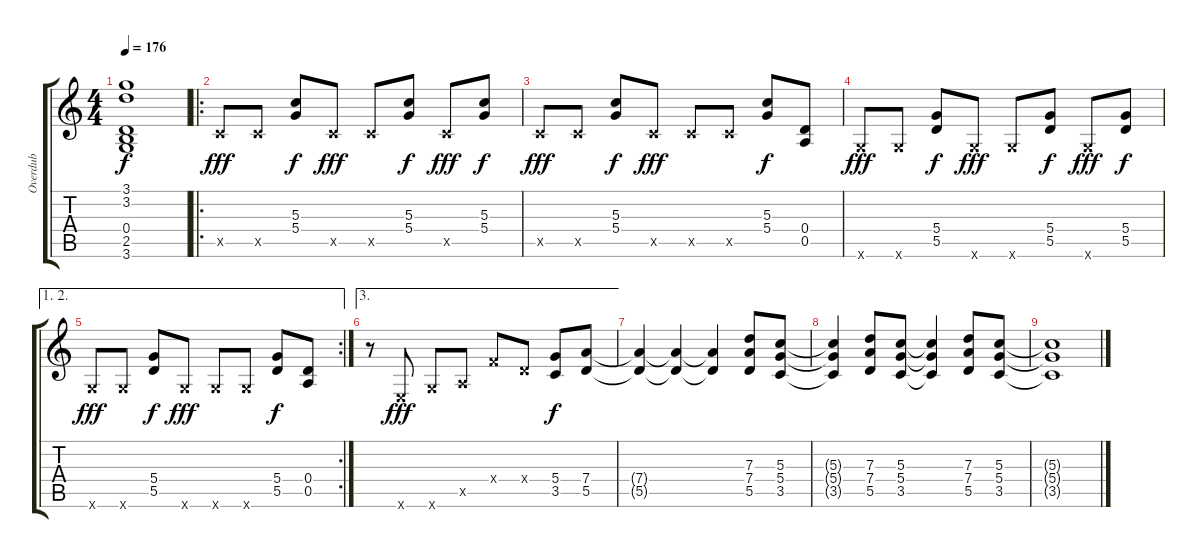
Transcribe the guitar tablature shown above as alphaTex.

\track ("Overdub" "Overdub") {instrument fretlessbass}
\staff {score tabs}
\tuning (E4 B3 G3 D3 A2 E2) {hide}
\ts (4 4)
\tempo 176
\clef g2
\ks c
(3.1{t} 3.2 0.4{t} 2.5{t} 3.6{t}).1{dy f} |
\ro
3.5{x}.8{dy fff} 3.5{x}.8 (5.3 5.4).8{dy f} 3.5{x}.8{dy fff} 3.5{x}.8 (5.3 5.4).8{dy f} 3.5{x}.8{dy fff} (5.3 5.4).8{dy f} |
3.5{x}.8{dy fff} 3.5{x}.8 (5.3 5.4).8{dy f} 3.5{x}.8{dy fff} 3.5{x}.8 3.5{x}.8 (5.3 5.4).8{dy f} (0.4 0.5).8 |
3.6{x}.8{dy fff} 3.6{x}.8 (5.4 5.5).8{dy f} 3.6{x}.8{dy fff} 3.6{x}.8 (5.4 5.5).8{dy f} 3.6{x}.8{dy fff} (5.4 5.5).8{dy f} |
\ae (1 2)
\rc 2
3.6{x}.8{dy fff} 3.6{x}.8 (5.4 5.5).8{dy f} 3.6{x}.8{dy fff} 3.6{x}.8 3.6{x}.8 (5.4 5.5).8{dy f} (0.4 0.5).8 |
\ae 3
r.8 0.6{x}.8{dy fff} 3.6{x}.8 0.5{x}.8 3.4{x}.8 0.4{x}.8 (5.4 3.5).8{dy f} (7.4 5.5).8 |
(7.4{t} 5.5{t}).4 (7.4{t} 5.5{t}).4 (7.4{t} 5.5{t}).4 (7.3 7.4 5.5).8 (5.3 5.4 3.5).8 |
(5.3{t} 5.4{t} 3.5{t}).4 (7.3 7.4 5.5).8 (5.3 5.4 3.5).8 (5.3{t} 5.4{t} 3.5{t}).4 (7.3 7.4 5.5).8 (5.3 5.4 3.5).8 |
(5.3{t} 5.4{t} 3.5{t}).1
